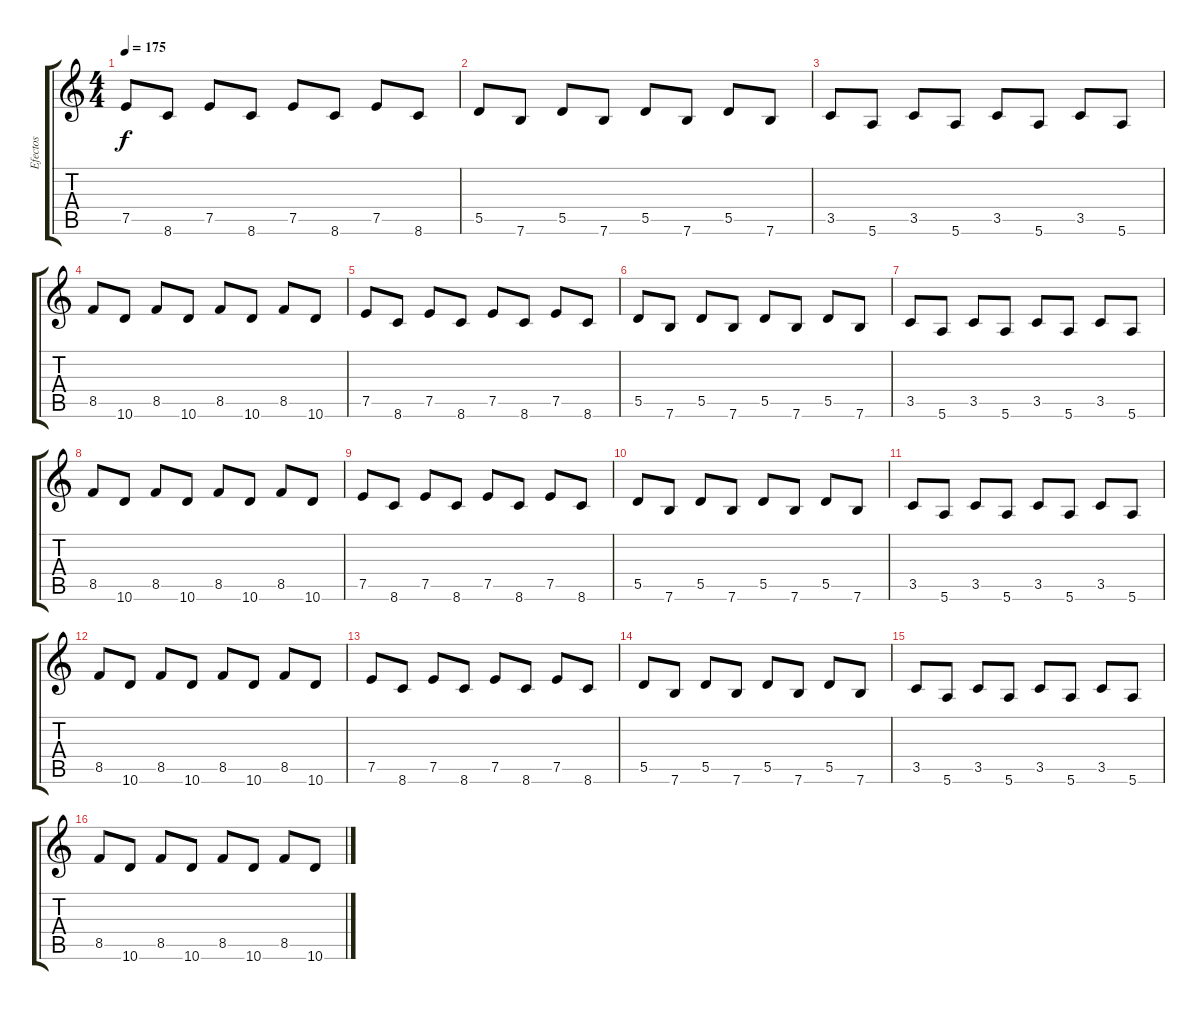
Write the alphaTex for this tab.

\track ("Efectos" "Efectos") {instrument overdrivenguitar}
\staff {score tabs}
\tuning (E4 B3 G3 D3 A2 E2) {hide}
\ts (4 4)
\tempo 175
\clef g2
\ks c
7.5.8{dy f} 8.6.8 7.5.8 8.6.8 7.5.8 8.6.8 7.5.8 8.6.8 |
5.5.8 7.6.8 5.5.8 7.6.8 5.5.8 7.6.8 5.5.8 7.6.8 |
3.5.8 5.6.8 3.5.8 5.6.8 3.5.8 5.6.8 3.5.8 5.6.8 |
8.5.8{volume 10 instrument overdrivenguitar} 10.6.8 8.5.8 10.6.8 8.5.8 10.6.8 8.5.8 10.6.8 |
7.5.8 8.6.8 7.5.8 8.6.8 7.5.8 8.6.8 7.5.8 8.6.8 |
5.5.8 7.6.8 5.5.8 7.6.8 5.5.8 7.6.8 5.5.8 7.6.8 |
3.5.8 5.6.8 3.5.8 5.6.8 3.5.8 5.6.8 3.5.8 5.6.8 |
8.5.8{volume 10 instrument overdrivenguitar} 10.6.8 8.5.8 10.6.8 8.5.8 10.6.8 8.5.8 10.6.8 |
7.5.8 8.6.8 7.5.8 8.6.8 7.5.8 8.6.8 7.5.8 8.6.8 |
5.5.8 7.6.8 5.5.8 7.6.8 5.5.8 7.6.8 5.5.8 7.6.8 |
3.5.8 5.6.8 3.5.8 5.6.8 3.5.8 5.6.8 3.5.8 5.6.8 |
8.5.8{volume 10 instrument overdrivenguitar} 10.6.8 8.5.8 10.6.8 8.5.8 10.6.8 8.5.8 10.6.8 |
7.5.8 8.6.8 7.5.8 8.6.8 7.5.8 8.6.8 7.5.8 8.6.8 |
5.5.8 7.6.8 5.5.8 7.6.8 5.5.8 7.6.8 5.5.8 7.6.8 |
3.5.8 5.6.8 3.5.8 5.6.8 3.5.8 5.6.8 3.5.8 5.6.8 |
8.5.8{volume 10 instrument overdrivenguitar} 10.6.8 8.5.8 10.6.8 8.5.8 10.6.8 8.5.8 10.6.8
